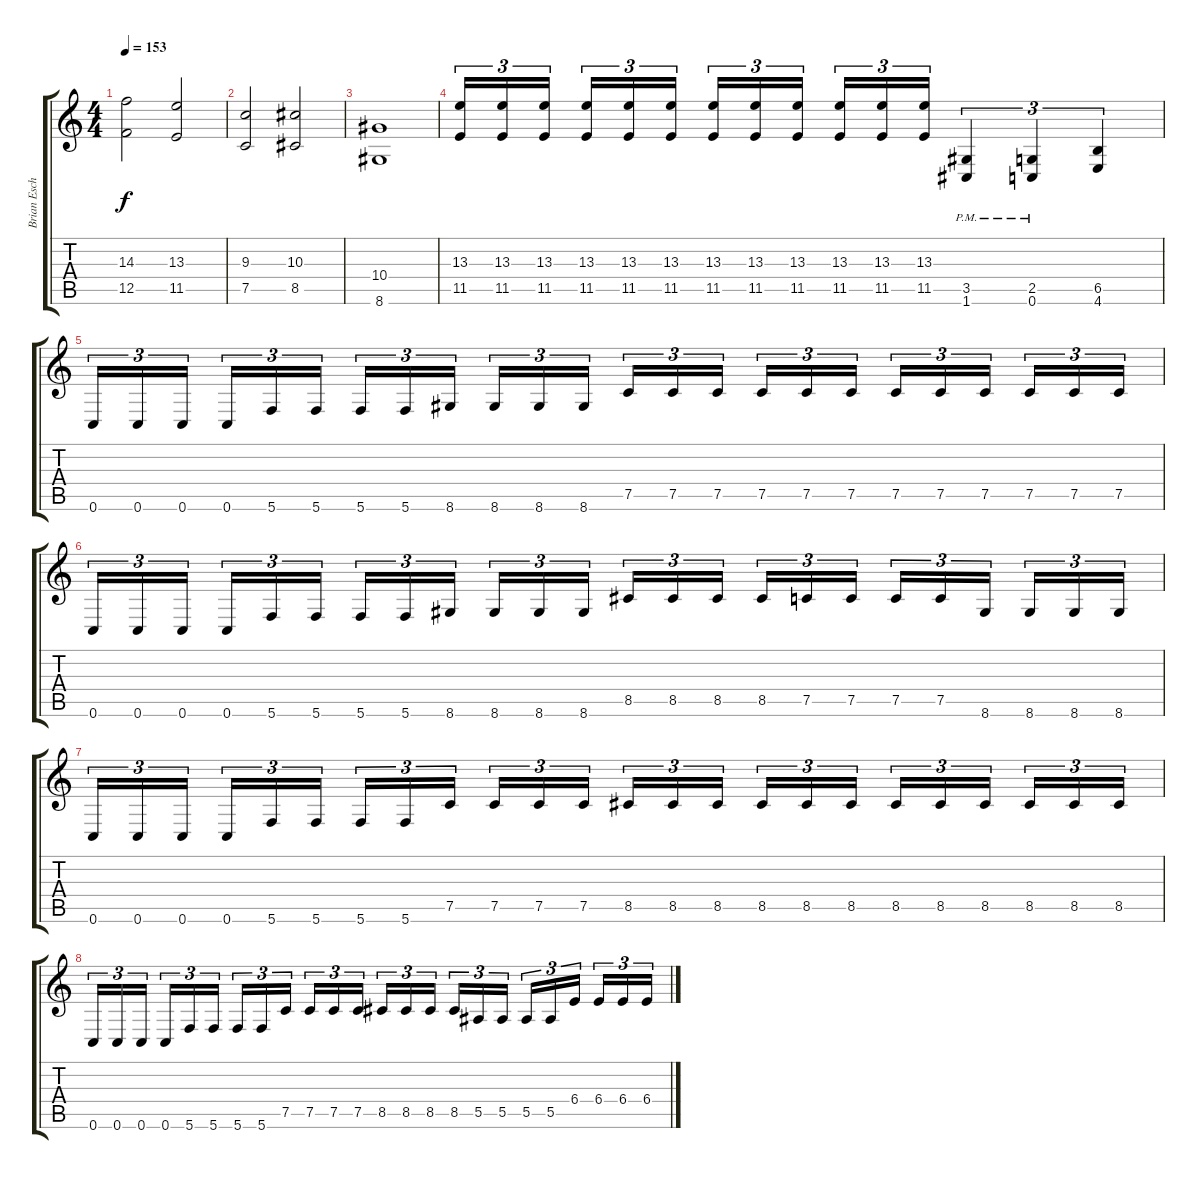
\track ("Brian Eschbach (Lead Guitar)" "Brian Esch") {instrument distortionguitar}
\staff {score tabs}
\tuning (C4 G3 Eb3 Bb2 F2 C2) {hide}
\ts (4 4)
\tempo 153
\clef g2
\ks c
(14.3 12.5).2{dy f} (13.3 11.5).2 |
(9.3 7.5).2 (10.3 8.5).2 |
(10.4 8.6).1 |
(13.3 11.5).16{tu (3 2)} (13.3 11.5).16{tu (3 2)} (13.3 11.5).16{tu (3 2)} (13.3 11.5).16{tu (3 2)} (13.3 11.5).16{tu (3 2)} (13.3 11.5).16{tu (3 2)} (13.3 11.5).16{tu (3 2)} (13.3 11.5).16{tu (3 2)} (13.3 11.5).16{tu (3 2)} (13.3 11.5).16{tu (3 2)} (13.3 11.5).16{tu (3 2)} (13.3 11.5).16{tu (3 2)} (3.5{pm} 1.6{pm}).4{tu (3 2)} (2.5{pm} 0.6{pm}).4{tu (3 2)} (6.5 4.6).4{tu (3 2)} |
0.6.16{tu (3 2)} 0.6.16{tu (3 2)} 0.6.16{tu (3 2)} 0.6.16{tu (3 2)} 5.6.16{tu (3 2)} 5.6.16{tu (3 2)} 5.6.16{tu (3 2)} 5.6.16{tu (3 2)} 8.6.16{tu (3 2)} 8.6.16{tu (3 2)} 8.6.16{tu (3 2)} 8.6.16{tu (3 2)} 7.5.16{tu (3 2)} 7.5.16{tu (3 2)} 7.5.16{tu (3 2)} 7.5.16{tu (3 2)} 7.5.16{tu (3 2)} 7.5.16{tu (3 2)} 7.5.16{tu (3 2)} 7.5.16{tu (3 2)} 7.5.16{tu (3 2)} 7.5.16{tu (3 2)} 7.5.16{tu (3 2)} 7.5.16{tu (3 2)} |
0.6.16{tu (3 2)} 0.6.16{tu (3 2)} 0.6.16{tu (3 2)} 0.6.16{tu (3 2)} 5.6.16{tu (3 2)} 5.6.16{tu (3 2)} 5.6.16{tu (3 2)} 5.6.16{tu (3 2)} 8.6.16{tu (3 2)} 8.6.16{tu (3 2)} 8.6.16{tu (3 2)} 8.6.16{tu (3 2)} 8.5.16{tu (3 2)} 8.5.16{tu (3 2)} 8.5.16{tu (3 2)} 8.5.16{tu (3 2)} 7.5.16{tu (3 2)} 7.5.16{tu (3 2)} 7.5.16{tu (3 2)} 7.5.16{tu (3 2)} 8.6.16{tu (3 2)} 8.6.16{tu (3 2)} 8.6.16{tu (3 2)} 8.6.16{tu (3 2)} |
0.6.16{tu (3 2)} 0.6.16{tu (3 2)} 0.6.16{tu (3 2)} 0.6.16{tu (3 2)} 5.6.16{tu (3 2)} 5.6.16{tu (3 2)} 5.6.16{tu (3 2)} 5.6.16{tu (3 2)} 7.5.16{tu (3 2)} 7.5.16{tu (3 2)} 7.5.16{tu (3 2)} 7.5.16{tu (3 2)} 8.5.16{tu (3 2)} 8.5.16{tu (3 2)} 8.5.16{tu (3 2)} 8.5.16{tu (3 2)} 8.5.16{tu (3 2)} 8.5.16{tu (3 2)} 8.5.16{tu (3 2)} 8.5.16{tu (3 2)} 8.5.16{tu (3 2)} 8.5.16{tu (3 2)} 8.5.16{tu (3 2)} 8.5.16{tu (3 2)} |
0.6.16{tu (3 2)} 0.6.16{tu (3 2)} 0.6.16{tu (3 2)} 0.6.16{tu (3 2)} 5.6.16{tu (3 2)} 5.6.16{tu (3 2)} 5.6.16{tu (3 2)} 5.6.16{tu (3 2)} 7.5.16{tu (3 2)} 7.5.16{tu (3 2)} 7.5.16{tu (3 2)} 7.5.16{tu (3 2)} 8.5.16{tu (3 2)} 8.5.16{tu (3 2)} 8.5.16{tu (3 2)} 8.5.16{tu (3 2)} 5.5.16{tu (3 2)} 5.5.16{tu (3 2)} 5.5.16{tu (3 2)} 5.5.16{tu (3 2)} 6.4.16{tu (3 2)} 6.4.16{tu (3 2)} 6.4.16{tu (3 2)} 6.4.16{tu (3 2)}
